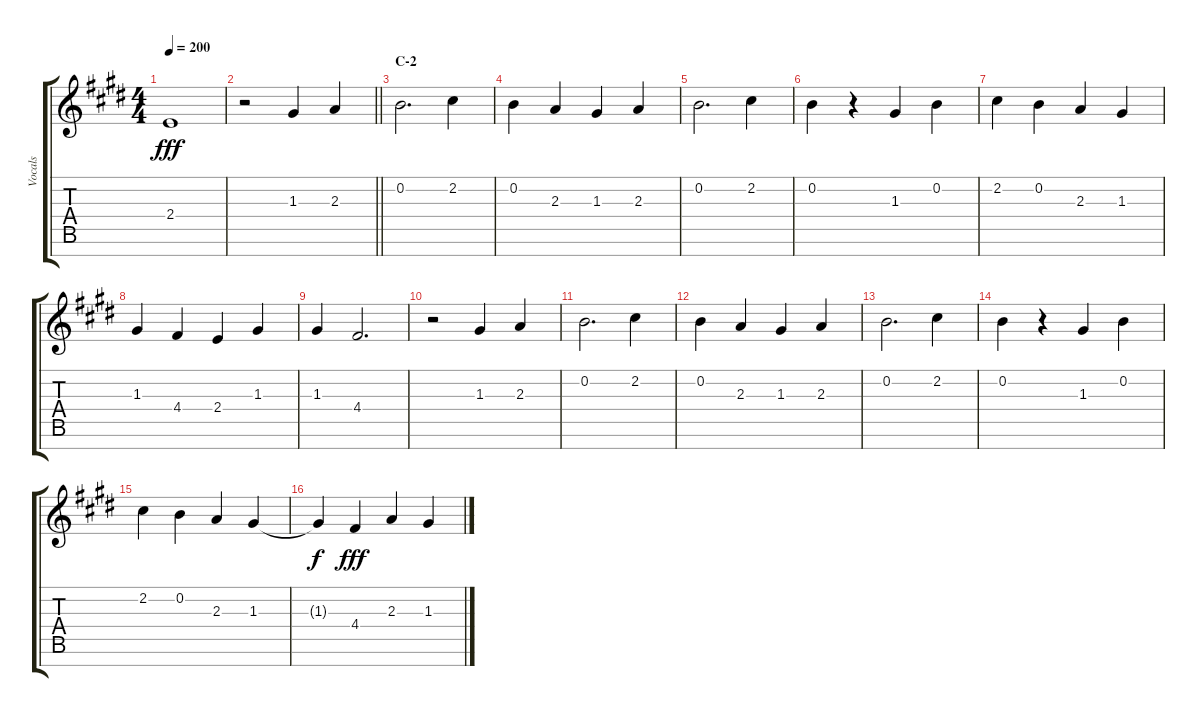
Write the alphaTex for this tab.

\track ("Vocals" "Vocals") {instrument voiceoohs}
\staff {score tabs}
\tuning (E5 B4 G4 D4 A3 E3 B2) {hide}
\ts (4 4)
\tempo 200
\clef g2
\ks e
2.4.1{dy fff} |
\barLineRight lightlight
r.2 1.3.4 2.3.4 |
\section ("" "C-2")
0.2.2{d} 2.2.4 |
0.2.4 2.3.4 1.3.4 2.3.4 |
0.2.2{d} 2.2.4 |
0.2.4 r.4 1.3.4 0.2.4 |
2.2.4 0.2.4 2.3.4 1.3.4 |
1.3.4 4.4.4 2.4.4 1.3.4 |
1.3.4 4.4.2{d} |
r.2 1.3.4 2.3.4 |
0.2.2{d} 2.2.4 |
0.2.4 2.3.4 1.3.4 2.3.4 |
0.2.2{d} 2.2.4 |
0.2.4 r.4 1.3.4 0.2.4 |
2.2.4 0.2.4 2.3.4 1.3.4 |
1.3{t}.4{dy f} 4.4.4{dy fff} 2.3.4 1.3.4
